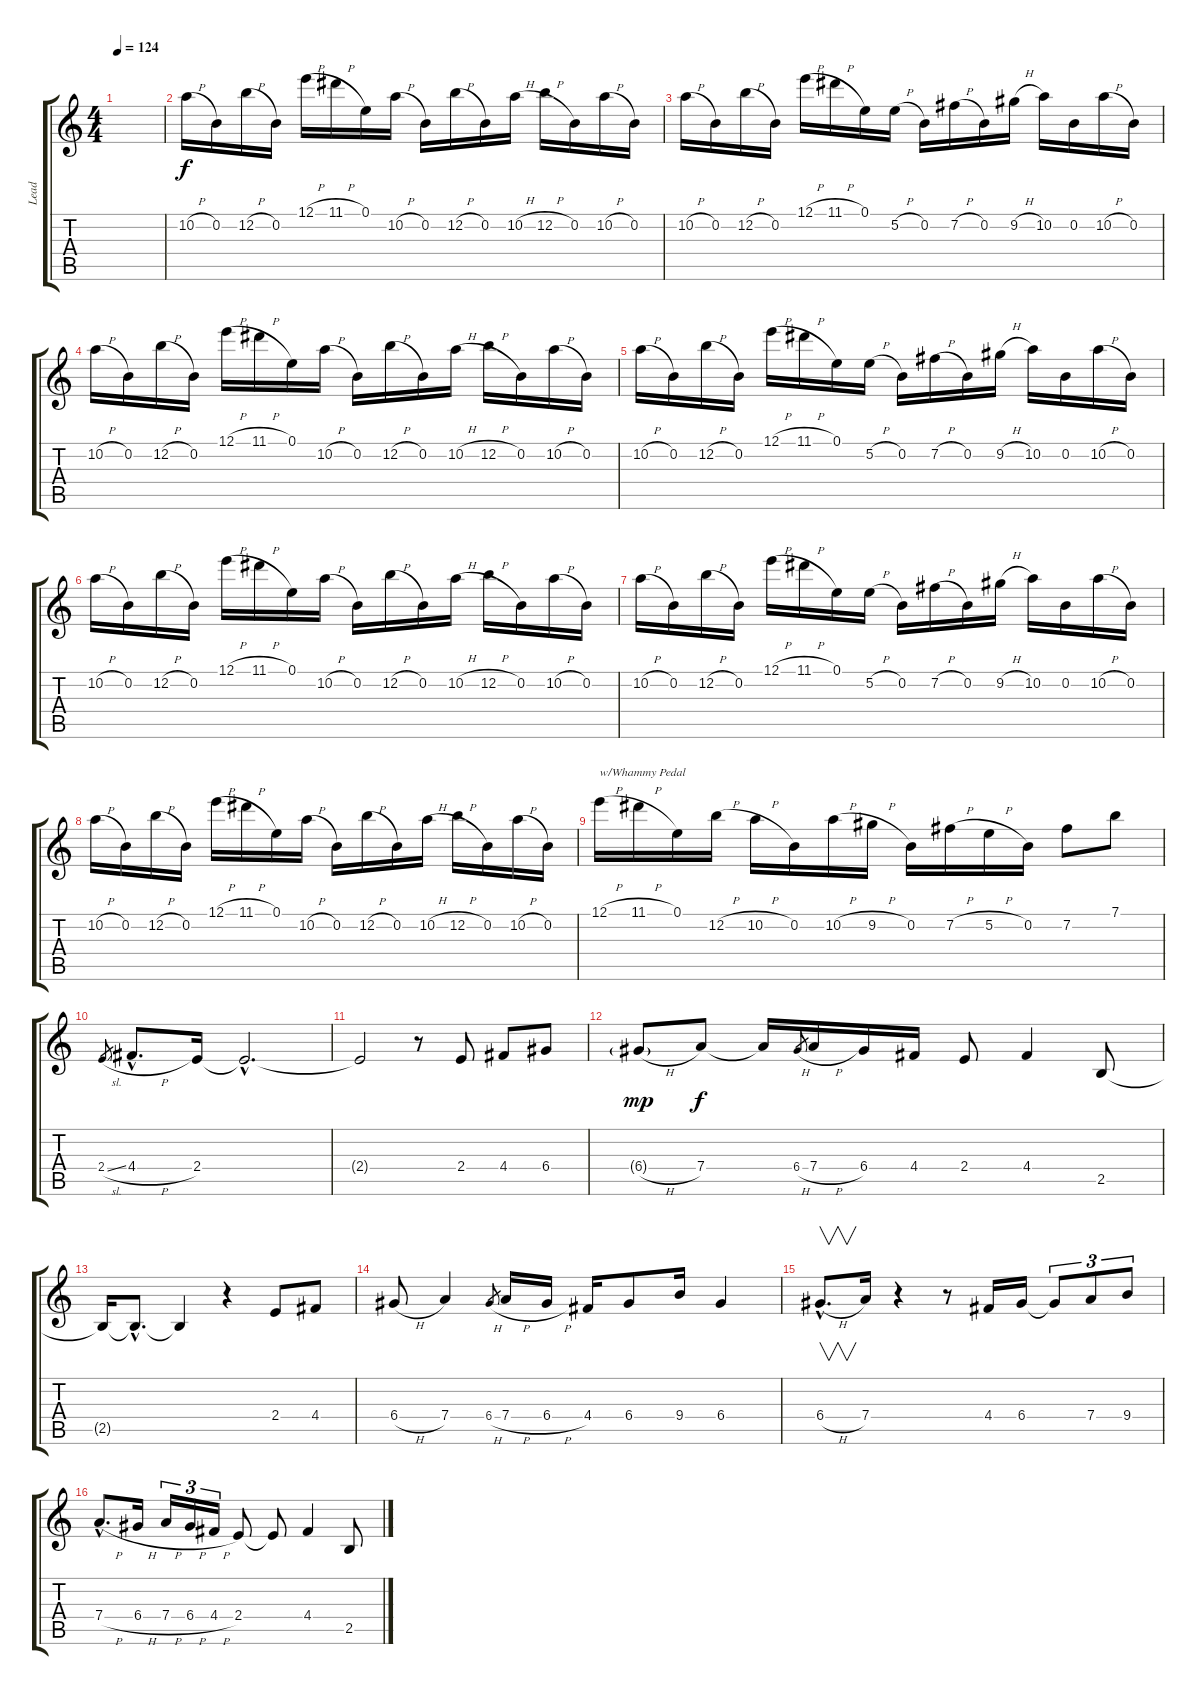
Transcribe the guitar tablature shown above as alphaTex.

\track ("Lead" "Lead") {instrument distortionguitar}
\staff {score tabs}
\tuning (E4 B3 G3 D3 A2 E2) {hide}
\ts (4 4)
\tempo 124
\clef g2
\ks c
|
10.2{h}.16 0.2.16 12.2{h}.16 0.2.16 12.1{h}.16 11.1{h}.16 0.1.16 10.2{h}.16 0.2.16 12.2{h}.16 0.2.16 10.2{h}.16 12.2{h}.16 0.2.16 10.2{h}.16 0.2.16 |
10.2{h}.16 0.2.16 12.2{h}.16 0.2.16 12.1{h}.16 11.1{h}.16 0.1.16 5.2{h}.16 0.2.16 7.2{h}.16 0.2.16 9.2{h}.16 10.2.16 0.2.16 10.2{h}.16 0.2.16 |
10.2{h}.16 0.2.16 12.2{h}.16 0.2.16 12.1{h}.16 11.1{h}.16 0.1.16 10.2{h}.16 0.2.16 12.2{h}.16 0.2.16 10.2{h}.16 12.2{h}.16 0.2.16 10.2{h}.16 0.2.16 |
10.2{h}.16 0.2.16 12.2{h}.16 0.2.16 12.1{h}.16 11.1{h}.16 0.1.16 5.2{h}.16 0.2.16 7.2{h}.16 0.2.16 9.2{h}.16 10.2.16 0.2.16 10.2{h}.16 0.2.16 |
10.2{h}.16 0.2.16 12.2{h}.16 0.2.16 12.1{h}.16 11.1{h}.16 0.1.16 10.2{h}.16 0.2.16 12.2{h}.16 0.2.16 10.2{h}.16 12.2{h}.16 0.2.16 10.2{h}.16 0.2.16 |
10.2{h}.16 0.2.16 12.2{h}.16 0.2.16 12.1{h}.16 11.1{h}.16 0.1.16 5.2{h}.16 0.2.16 7.2{h}.16 0.2.16 9.2{h}.16 10.2.16 0.2.16 10.2{h}.16 0.2.16 |
10.2{h}.16 0.2.16 12.2{h}.16 0.2.16 12.1{h}.16 11.1{h}.16 0.1.16 10.2{h}.16 0.2.16 12.2{h}.16 0.2.16 10.2{h}.16 12.2{h}.16 0.2.16 10.2{h}.16 0.2.16 |
12.1{h}.16{txt "w/Whammy Pedal"} 11.1{h}.16 0.1.16 12.2{h}.16 10.2{h}.16 0.2.16 10.2{h}.16 9.2{h}.16 0.2.16 7.2{h}.16 5.2{h}.16 0.2.16 7.2.8 7.1.8 |
2.4{sl}.8{gr} 4.4{h hac}.8{d} 2.4.16 2.4{hac t}.2{d} |
2.4{t}.2 r.8 2.4.8 4.4.8 6.4.8 |
6.4{h g}.8{dy mp} 7.4.8{dy f} 7.4{t}.16 6.4{h}.8{gr} 7.4{h}.16 6.4.16 4.4.16 2.4.8 4.4.4 2.5.8 |
2.5{t}.16 2.5{hac t}.8{d} 2.5{t}.4 r.4 2.4.8 4.4.8 |
6.4{h}.8 7.4.4 6.4{h}.8{gr} 7.4{h}.16 6.4{h}.16 4.4.16 6.4.8 9.4.16 6.4.4 |
6.4{h hac}.8{v d} 7.4.16 r.4 r.8 4.4.16 6.4.16 6.4{t}.8{tu (3 2)} 7.4.8{tu (3 2)} 9.4.8{tu (3 2)} |
7.4{h hac}.8{d} 6.4{h}.16 7.4{h}.16{tu (3 2)} 6.4{h}.16{tu (3 2)} 4.4{h}.16{tu (3 2)} 2.4.8 2.4{t}.8 4.4.4 2.5.8
